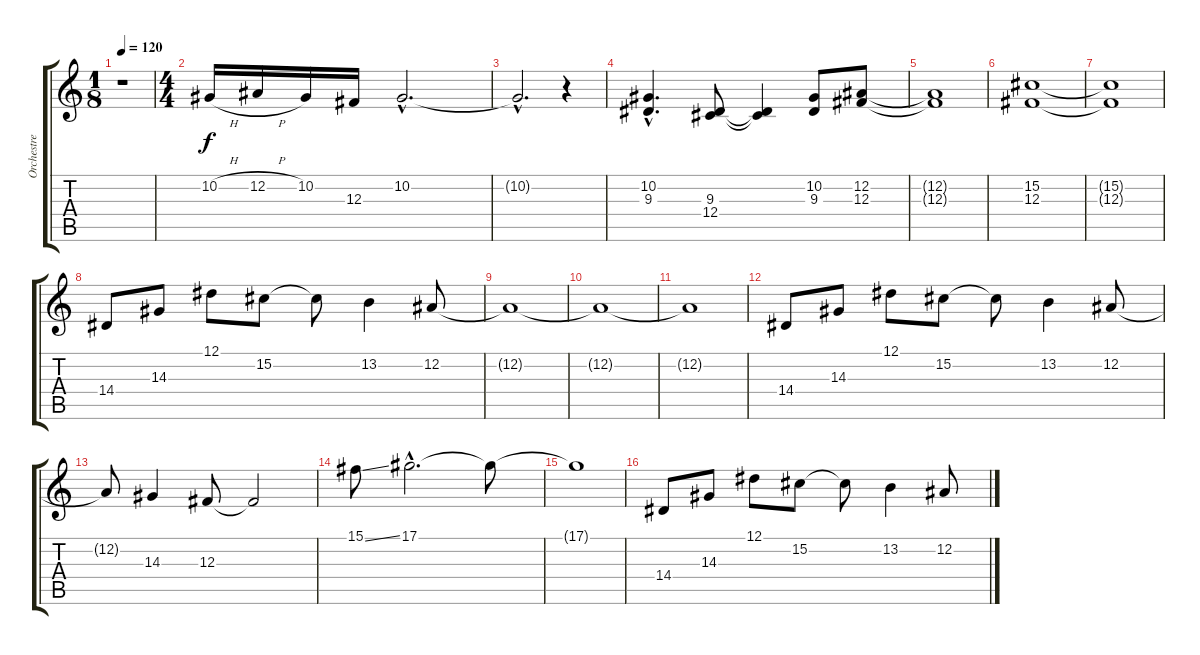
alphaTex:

\track ("Orchestre" "Orchestre") {instrument stringensemble1}
\staff {score tabs}
\tuning (Eb4 Bb3 Gb3 Db3 Ab2 Eb2) {hide}
\ts (1 8)
\tempo 120
\clef g2
\ks c
r.1{dy f instrument stringensemble1} |
\ts (4 4)
10.2{h}.16 12.2{h}.16 10.2.16 12.3.16 10.2{hac}.2{d} |
10.2{hac t}.2{d} r.4 |
(10.2{hac} 9.3{hac}).4{d} (9.3 12.4).8 (9.3{t} 12.4{t}).4 (10.2 9.3).8 (12.2 12.3).8 |
(12.2{t} 12.3{t}).1 |
(15.2 12.3).1 |
(15.2{t} 12.3{t}).1 |
14.4.8 14.3.8 12.1.8 15.2.8 15.2{t}.8 13.2.4 12.2.8 |
12.2{t}.1 |
12.2{t}.1 |
12.2{t}.1 |
14.4.8 14.3.8 12.1.8 15.2.8 15.2{t}.8 13.2.4 12.2.8 |
12.2{t}.8 14.3.4 12.3.8 12.3{t}.2 |
15.1{ss}.8 17.1{hac}.2{d} 17.1{t}.8 |
17.1{t}.1 |
14.4.8 14.3.8 12.1.8 15.2.8 15.2{t}.8 13.2.4 12.2.8
